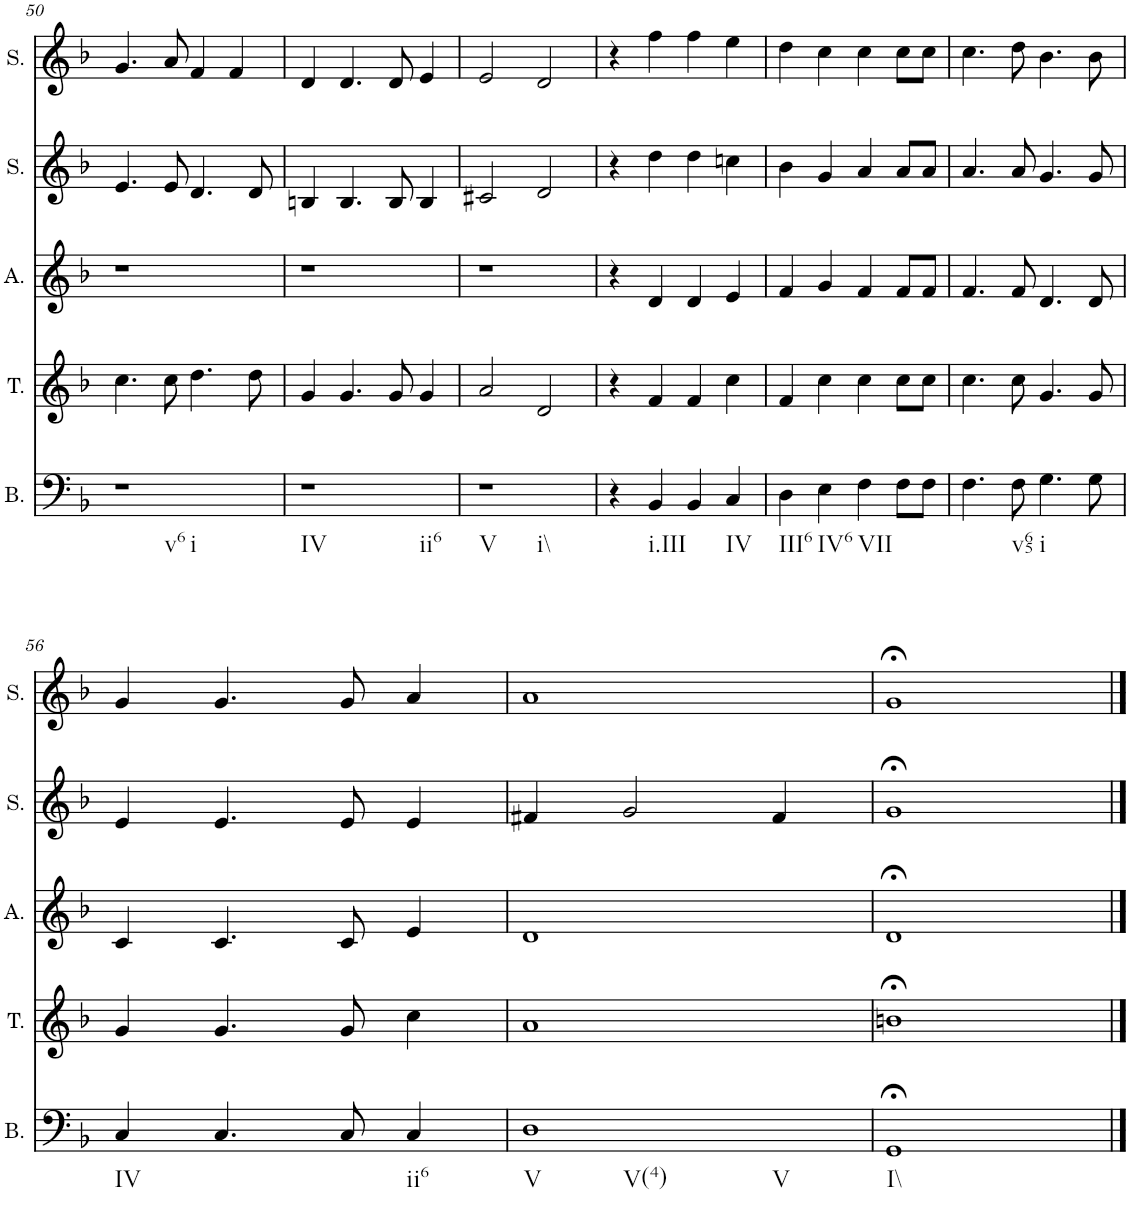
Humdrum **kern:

**kern	**kern	**kern	**kern	**kern
*part5	*part4	*part3	*part2	*part1
*staff5	*staff4	*staff3	*staff2	*staff1
*I"Bass	*I"Tenor	*I"Alto	*I"Soprano	*I"Soprano
*I'B.	*I'T.	*I'A.	*I'S.	*I'S.
!!LO:PB:g=z
*clefF4	*clefG2	*clefG2	*clefG2	*clefG2
*k[b-]	*k[b-]	*k[b-]	*k[b-]	*k[b-]
*M4/4	*M4/4	*M4/4	*M4/4	*M4/4
=50	=50	=50	=50	=50
!LO:TX:b:t=v6	!	!	!	!
!LO:TX:b:t=i	!	!	!	!
1r	4.cc\	1r	4.e/	4.g/
.	8cc\	.	8e/	8a/
.	4.dd\	.	4.d/	4f/
.	.	.	.	4f/
.	8dd\	.	8d/	.
=51	=51	=51	=51	=51
!LO:TX:b:t=IV	!	!	!	!
!LO:TX:b:t=ii6	!	!	!	!
1r	4g/	1r	4Bn/	4d/
.	4.g/	.	4.B/	4.d/
.	8g/	.	8B/	8d/
.	4g/	.	4B/	4e/
=52	=52	=52	=52	=52
!LO:TX:b:t=V	!	!	!	!
!LO:TX:b:t=i\\	!	!	!	!
1r	2a/	1r	2c#X/	2e/
.	2d/	.	2d/	2d/
=53	=53	=53	=53	=53
4r	4r	4r	4r	4r
!LO:TX:b:t=i.III	!	!	!	!
4BB-/	4f/	4d/	4dd\	4ff\
4BB-/	4f/	4d/	4dd\	4ff\
!LO:TX:b:t=IV	!	!	!	!
4C/	4cc\	4e/	4ccn\	4ee\
=54	=54	=54	=54	=54
!LO:TX:b:t=III6	!	!	!	!
4D\	4f/	4f/	4b-\	4dd\
!LO:TX:b:t=IV6	!	!	!	!
4E\	4cc\	4g/	4g/	4cc\
!LO:TX:b:t=VII	!	!	!	!
4F\	4cc\	4f/	4a/	4cc\
8F\L	8cc\L	8f/L	8a/L	8cc\L
8F\J	8cc\J	8f/J	8a/J	8cc\J
=55	=55	=55	=55	=55
4.F\	4.cc\	4.f/	4.a/	4.cc\
!LO:TX:b:t=v65	!	!	!	!
8F\	8cc\	8f/	8a/	8dd\
!LO:TX:b:t=i	!	!	!	!
4.G\	4.g/	4.d/	4.g/	4.b-\
8G\	8g/	8d/	8g/	8b-\
!!LO:LB:g=z
=56	=56	=56	=56	=56
!LO:TX:b:t=IV	!	!	!	!
4C/	4g/	4c/	4e/	4g/
4.C/	4.g/	4.c/	4.e/	4.g/
8C/	8g/	8c/	8e/	8g/
!LO:TX:b:t=ii6	!	!	!	!
4C/	4cc\	4e/	4e/	4a/
=57	=57	=57	=57	=57
!LO:TX:b:t=V	!	!	!	!
!LO:TX:b:t=V(4)	!	!	!	!
!LO:TX:b:t=V	!	!	!	!
1D	1a	1d	4f#X/	1a
.	.	.	2g/	.
.	.	.	4f#/	.
=58	=58	=58	=58	=58
!LO:TX:b:t=I\\	!	!	!	!
1GG;<	1bn;<	1d;<	1g;<	1g;<
==	==	==	==	==
*-	*-	*-	*-	*-
